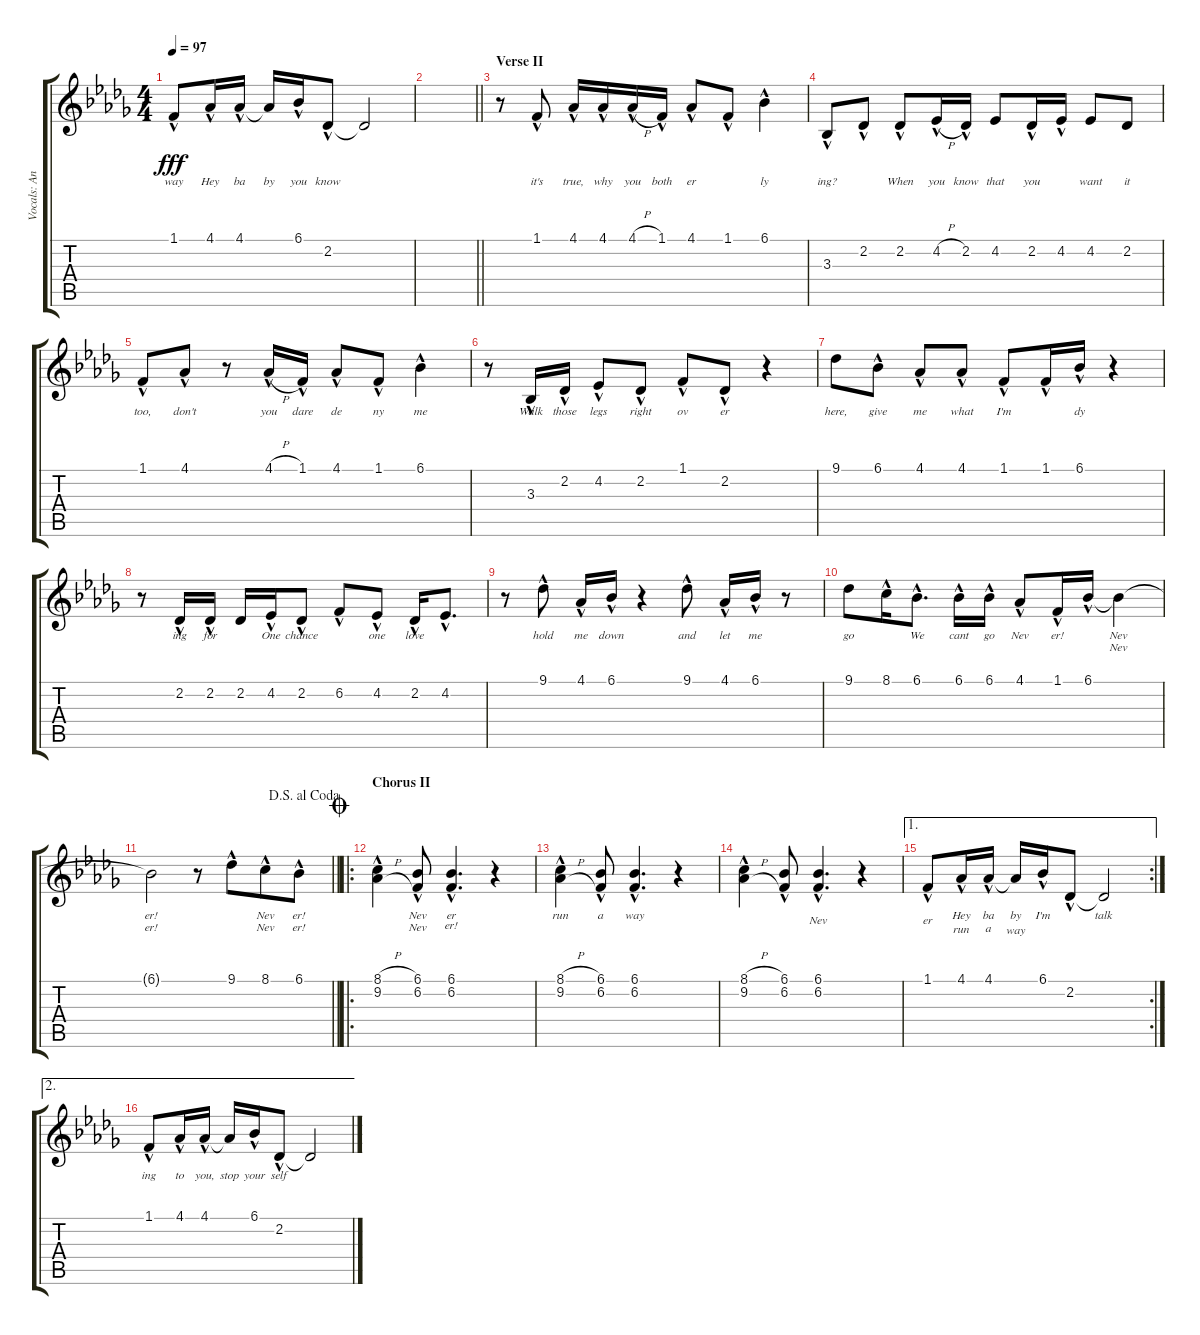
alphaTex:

\track ("Vocals: Ann" "Vocals: An") {instrument lead2sawtooth}
\staff {score tabs}
\tuning (E4 B3 G3 D3 A2 E2) {hide}
\ts (4 4)
\tempo 97
\clef g2
\ks db
1.1{hac}.8{lyrics (0 "way") lyrics (1 "") lyrics (2 "") lyrics (3 "") lyrics (4 "") dy fff} 4.1{hac}.16{lyrics (0 "Hey") lyrics (1 "") lyrics (2 "") lyrics (3 "") lyrics (4 "")} 4.1{hac}.16{lyrics (0 "ba") lyrics (1 "") lyrics (2 "") lyrics (3 "") lyrics (4 "")} 4.1{t}.16{lyrics (0 "by") lyrics (1 "") lyrics (2 "") lyrics (3 "") lyrics (4 "")} 6.1{hac}.16{lyrics (0 "you") lyrics (1 "") lyrics (2 "") lyrics (3 "") lyrics (4 "")} 2.2{hac}.8{lyrics (0 "know") lyrics (1 "") lyrics (2 "") lyrics (3 "") lyrics (4 "")} 2.2{t}.2{lyrics (0 "") lyrics (1 "") lyrics (2 "") lyrics (3 "") lyrics (4 "")} |
\barLineRight lightlight
|
\section ("" "Verse II")
r.8 1.1{hac}.8{lyrics (0 "it's") lyrics (1 "") lyrics (2 "") lyrics (3 "") lyrics (4 "")} 4.1{hac}.16{lyrics (0 "true,") lyrics (1 "") lyrics (2 "") lyrics (3 "") lyrics (4 "")} 4.1{hac}.16{lyrics (0 "why") lyrics (1 "") lyrics (2 "") lyrics (3 "") lyrics (4 "")} 4.1{h hac}.16{lyrics (0 "you") lyrics (1 "") lyrics (2 "") lyrics (3 "") lyrics (4 "")} 1.1{hac}.16{lyrics (0 "both") lyrics (1 "") lyrics (2 "") lyrics (3 "") lyrics (4 "")} 4.1{hac}.8{lyrics (0 "er") lyrics (1 "") lyrics (2 "") lyrics (3 "") lyrics (4 "")} 1.1{hac}.8{lyrics (0 "") lyrics (1 "") lyrics (2 "") lyrics (3 "") lyrics (4 "")} 6.1{hac}.4{lyrics (0 "ly") lyrics (1 "") lyrics (2 "") lyrics (3 "") lyrics (4 "")} |
3.3{hac}.8{lyrics (0 "ing?") lyrics (1 "") lyrics (2 "") lyrics (3 "") lyrics (4 "")} 2.2{hac}.8{lyrics (0 "") lyrics (1 "") lyrics (2 "") lyrics (3 "") lyrics (4 "")} 2.2{hac}.8{lyrics (0 "When") lyrics (1 "") lyrics (2 "") lyrics (3 "") lyrics (4 "")} 4.2{h hac}.16{lyrics (0 "you") lyrics (1 "") lyrics (2 "") lyrics (3 "") lyrics (4 "")} 2.2{hac}.16{lyrics (0 "know") lyrics (1 "") lyrics (2 "") lyrics (3 "") lyrics (4 "")} 4.2.8{lyrics (0 "that") lyrics (1 "") lyrics (2 "") lyrics (3 "") lyrics (4 "")} 2.2{hac}.16{lyrics (0 "you") lyrics (1 "") lyrics (2 "") lyrics (3 "") lyrics (4 "")} 4.2{hac}.16{lyrics (0 "") lyrics (1 "") lyrics (2 "") lyrics (3 "") lyrics (4 "")} 4.2.8{lyrics (0 "want") lyrics (1 "") lyrics (2 "") lyrics (3 "") lyrics (4 "")} 2.2.8{lyrics (0 "it") lyrics (1 "") lyrics (2 "") lyrics (3 "") lyrics (4 "")} |
1.1{hac}.8{lyrics (0 "too,") lyrics (1 "") lyrics (2 "") lyrics (3 "") lyrics (4 "")} 4.1{hac}.8{lyrics (0 "don't") lyrics (1 "") lyrics (2 "") lyrics (3 "") lyrics (4 "")} r.8 4.1{h hac}.16{lyrics (0 "you") lyrics (1 "") lyrics (2 "") lyrics (3 "") lyrics (4 "")} 1.1{hac}.16{lyrics (0 "dare") lyrics (1 "") lyrics (2 "") lyrics (3 "") lyrics (4 "")} 4.1{hac}.8{lyrics (0 "de") lyrics (1 "") lyrics (2 "") lyrics (3 "") lyrics (4 "")} 1.1{hac}.8{lyrics (0 "ny") lyrics (1 "") lyrics (2 "") lyrics (3 "") lyrics (4 "")} 6.1{hac}.4{lyrics (0 "me") lyrics (1 "") lyrics (2 "") lyrics (3 "") lyrics (4 "")} |
r.8 3.3{hac}.16{lyrics (0 "Walk") lyrics (1 "") lyrics (2 "") lyrics (3 "") lyrics (4 "")} 2.2{hac}.16{lyrics (0 "those") lyrics (1 "") lyrics (2 "") lyrics (3 "") lyrics (4 "")} 4.2{hac}.8{lyrics (0 "legs") lyrics (1 "") lyrics (2 "") lyrics (3 "") lyrics (4 "")} 2.2{hac}.8{lyrics (0 "right") lyrics (1 "") lyrics (2 "") lyrics (3 "") lyrics (4 "")} 1.1{hac}.8{lyrics (0 "ov") lyrics (1 "") lyrics (2 "") lyrics (3 "") lyrics (4 "")} 2.2{hac}.8{lyrics (0 "er") lyrics (1 "") lyrics (2 "") lyrics (3 "") lyrics (4 "")} r.4 |
9.1.8{lyrics (0 "here,") lyrics (1 "") lyrics (2 "") lyrics (3 "") lyrics (4 "")} 6.1{hac}.8{lyrics (0 "give") lyrics (1 "") lyrics (2 "") lyrics (3 "") lyrics (4 "")} 4.1{hac}.8{lyrics (0 "me") lyrics (1 "") lyrics (2 "") lyrics (3 "") lyrics (4 "")} 4.1{hac}.8{lyrics (0 "what") lyrics (1 "") lyrics (2 "") lyrics (3 "") lyrics (4 "")} 1.1{hac}.8{lyrics (0 "I'm") lyrics (1 "") lyrics (2 "") lyrics (3 "") lyrics (4 "")} 1.1{hac}.16{lyrics (0 "") lyrics (1 "") lyrics (2 "") lyrics (3 "") lyrics (4 "")} 6.1{hac}.16{lyrics (0 "dy") lyrics (1 "") lyrics (2 "") lyrics (3 "") lyrics (4 "")} r.4 |
r.8 2.2{hac}.16{lyrics (0 "ing") lyrics (1 "") lyrics (2 "") lyrics (3 "") lyrics (4 "")} 2.2{hac}.16{lyrics (0 "for") lyrics (1 "") lyrics (2 "") lyrics (3 "") lyrics (4 "")} 2.2.16{lyrics (0 "") lyrics (1 "") lyrics (2 "") lyrics (3 "") lyrics (4 "")} 4.2{hac}.16{lyrics (0 "One") lyrics (1 "") lyrics (2 "") lyrics (3 "") lyrics (4 "")} 2.2{hac}.8{lyrics (0 "chance") lyrics (1 "") lyrics (2 "") lyrics (3 "") lyrics (4 "")} 6.2{hac}.8{lyrics (0 "") lyrics (1 "") lyrics (2 "") lyrics (3 "") lyrics (4 "")} 4.2{hac}.8{lyrics (0 "one") lyrics (1 "") lyrics (2 "") lyrics (3 "") lyrics (4 "")} 2.2{hac}.16{lyrics (0 "love") lyrics (1 "") lyrics (2 "") lyrics (3 "") lyrics (4 "")} 4.2{hac}.8{d lyrics (0 "") lyrics (1 "") lyrics (2 "") lyrics (3 "") lyrics (4 "")} |
r.8 9.1{hac}.8{lyrics (0 "hold") lyrics (1 "") lyrics (2 "") lyrics (3 "") lyrics (4 "")} 4.1{hac}.16{lyrics (0 "me") lyrics (1 "") lyrics (2 "") lyrics (3 "") lyrics (4 "")} 6.1{hac}.16{lyrics (0 "down") lyrics (1 "") lyrics (2 "") lyrics (3 "") lyrics (4 "")} r.4 9.1{hac}.8{lyrics (0 "and") lyrics (1 "") lyrics (2 "") lyrics (3 "") lyrics (4 "")} 4.1{hac}.16{lyrics (0 "let") lyrics (1 "") lyrics (2 "") lyrics (3 "") lyrics (4 "")} 6.1{hac}.16{lyrics (0 "me") lyrics (1 "") lyrics (2 "") lyrics (3 "") lyrics (4 "")} r.8 |
9.1.8{lyrics (0 "go") lyrics (1 "") lyrics (2 "") lyrics (3 "") lyrics (4 "")} 8.1{hac}.16{lyrics (0 "") lyrics (1 "") lyrics (2 "") lyrics (3 "") lyrics (4 "")} 6.1{hac}.8{d lyrics (0 "We") lyrics (1 "") lyrics (2 "") lyrics (3 "") lyrics (4 "")} 6.1{hac}.16{lyrics (0 "cant") lyrics (1 "") lyrics (2 "") lyrics (3 "") lyrics (4 "")} 6.1{hac}.16{lyrics (0 "go") lyrics (1 "") lyrics (2 "") lyrics (3 "") lyrics (4 "")} 4.1{hac}.8{lyrics (0 "Nev") lyrics (1 "") lyrics (2 "") lyrics (3 "") lyrics (4 "")} 1.1{hac}.16{lyrics (0 "er!") lyrics (1 "") lyrics (2 "") lyrics (3 "") lyrics (4 "")} 6.1{hac}.16{lyrics (0 "") lyrics (1 "") lyrics (2 "") lyrics (3 "") lyrics (4 "")} 6.1{t}.4{lyrics (0 "Nev") lyrics (1 "Nev") lyrics (2 "") lyrics (3 "") lyrics (4 "")} |
\jump dalsegnoalcoda
\barLineRight lightlight
6.1{t}.2{lyrics (0 "er!") lyrics (1 "er!") lyrics (2 "") lyrics (3 "") lyrics (4 "")} r.8 9.1{hac}.8{lyrics (0 "") lyrics (1 "") lyrics (2 "") lyrics (3 "") lyrics (4 "") beam merge} 8.1{hac}.8{lyrics (0 "Nev") lyrics (1 "Nev") lyrics (2 "") lyrics (3 "") lyrics (4 "")} 6.1{hac}.8{lyrics (0 "er!") lyrics (1 "er!") lyrics (2 "") lyrics (3 "") lyrics (4 "")} |
\ro
\section ("" "Chorus II")
\jump coda
(8.1{h hac} 9.2{h hac}).4{lyrics (0 "") lyrics (1 "") lyrics (2 "") lyrics (3 "") lyrics (4 "")} (6.1{hac} 6.2{hac}).8{lyrics (0 "Nev") lyrics (1 "Nev") lyrics (2 "") lyrics (3 "") lyrics (4 "")} (6.1{hac} 6.2{hac}).4{d lyrics (0 "er") lyrics (1 "er!") lyrics (2 "") lyrics (3 "") lyrics (4 "")} r.4 |
(8.1{h hac} 9.2{h hac}).4{lyrics (0 "run") lyrics (1 "") lyrics (2 "") lyrics (3 "") lyrics (4 "")} (6.1{hac} 6.2{hac}).8{lyrics (0 "a") lyrics (1 "") lyrics (2 "") lyrics (3 "") lyrics (4 "")} (6.1{hac} 6.2{hac}).4{d lyrics (0 "way") lyrics (1 "") lyrics (2 "") lyrics (3 "") lyrics (4 "")} r.4 |
(8.1{h hac} 9.2{h hac}).4{lyrics (0 "") lyrics (1 "") lyrics (2 "") lyrics (3 "") lyrics (4 "")} (6.1{hac} 6.2{hac}).8{lyrics (0 "") lyrics (1 "") lyrics (2 "") lyrics (3 "") lyrics (4 "")} (6.1{hac} 6.2{hac}).4{d lyrics (0 "") lyrics (1 "Nev") lyrics (2 "") lyrics (3 "") lyrics (4 "")} r.4 |
\ae 1
\rc 2
1.1{hac}.8{lyrics (0 "") lyrics (1 "er") lyrics (2 "") lyrics (3 "") lyrics (4 "")} 4.1{hac}.16{lyrics (0 "Hey") lyrics (1 "run") lyrics (2 "") lyrics (3 "") lyrics (4 "")} 4.1{hac}.16{lyrics (0 "ba") lyrics (1 "a") lyrics (2 "") lyrics (3 "") lyrics (4 "")} 4.1{t}.16{lyrics (0 "by") lyrics (1 "way") lyrics (2 "") lyrics (3 "") lyrics (4 "")} 6.1{hac}.16{lyrics (0 "I'm") lyrics (1 "") lyrics (2 "") lyrics (3 "") lyrics (4 "")} 2.2{hac}.8{lyrics (0 "") lyrics (1 "") lyrics (2 "") lyrics (3 "") lyrics (4 "")} 2.2{t}.2{lyrics (0 "talk") lyrics (1 "") lyrics (2 "") lyrics (3 "") lyrics (4 "")} |
\ae 2
1.1{hac}.8{lyrics (0 "ing") lyrics (1 "") lyrics (2 "") lyrics (3 "") lyrics (4 "")} 4.1{hac}.16{lyrics (0 "to") lyrics (1 "") lyrics (2 "") lyrics (3 "") lyrics (4 "")} 4.1{hac}.16{lyrics (0 "you,") lyrics (1 "") lyrics (2 "") lyrics (3 "") lyrics (4 "")} 4.1{t}.16{lyrics (0 "stop") lyrics (1 "") lyrics (2 "") lyrics (3 "") lyrics (4 "")} 6.1{hac}.16{lyrics (0 "your") lyrics (1 "") lyrics (2 "") lyrics (3 "") lyrics (4 "")} 2.2{hac}.8{lyrics (0 "self") lyrics (1 "") lyrics (2 "") lyrics (3 "") lyrics (4 "")} 2.2{t}.2{lyrics (0 "") lyrics (1 "") lyrics (2 "") lyrics (3 "") lyrics (4 "")}
